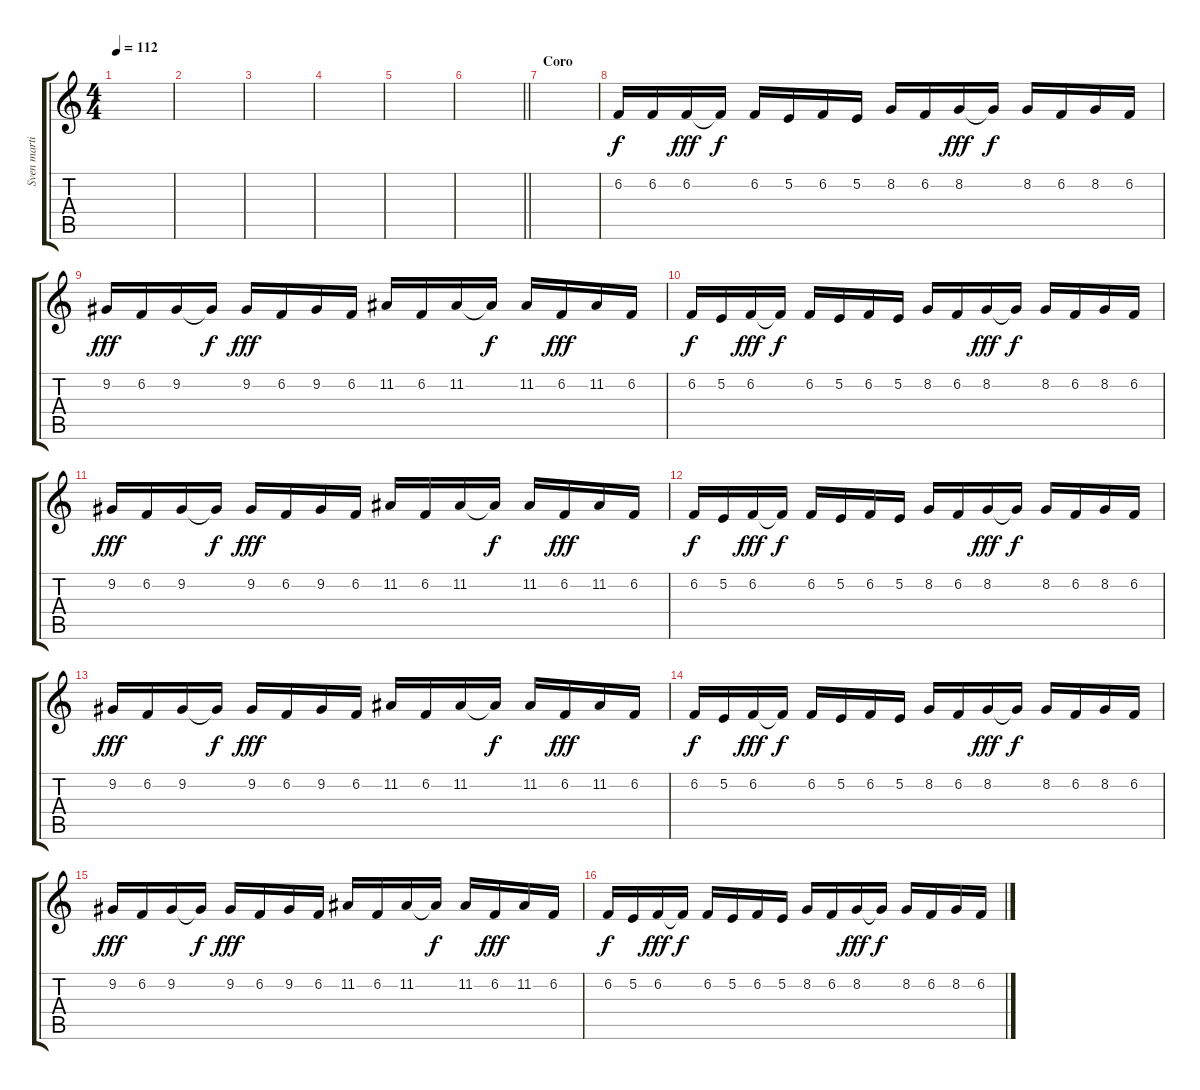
\track ("Sven martin (left hand)" "Sven marti") {instrument panflute}
\staff {score tabs}
\tuning (E4 B3 G3 D3 A2 E2) {hide}
\ts (4 4)
\tempo 112
\clef g2
\ks c
|
|
|
|
|
\barLineRight lightlight
|
\section ("" "Coro")
|
6.2.16{dy f} 6.2.16 6.2.16{dy fff} 6.2{t}.16{dy f} 6.2.16 5.2.16 6.2.16 5.2.16 8.2.16 6.2.16 8.2.16{dy fff} 8.2{t}.16{dy f} 8.2.16 6.2.16 8.2.16 6.2.16 |
9.2.16{dy fff} 6.2.16 9.2.16 9.2{t}.16{dy f} 9.2.16{dy fff} 6.2.16 9.2.16 6.2.16 11.2.16 6.2.16 11.2.16 11.2{t}.16{dy f} 11.2.16 6.2.16{dy fff} 11.2.16 6.2.16 |
6.2.16{dy f} 5.2.16 6.2.16{dy fff} 6.2{t}.16{dy f} 6.2.16 5.2.16 6.2.16 5.2.16 8.2.16 6.2.16 8.2.16{dy fff} 8.2{t}.16{dy f} 8.2.16 6.2.16 8.2.16 6.2.16 |
9.2.16{dy fff} 6.2.16 9.2.16 9.2{t}.16{dy f} 9.2.16{dy fff} 6.2.16 9.2.16 6.2.16 11.2.16 6.2.16 11.2.16 11.2{t}.16{dy f} 11.2.16 6.2.16{dy fff} 11.2.16 6.2.16 |
6.2.16{dy f} 5.2.16 6.2.16{dy fff} 6.2{t}.16{dy f} 6.2.16 5.2.16 6.2.16 5.2.16 8.2.16 6.2.16 8.2.16{dy fff} 8.2{t}.16{dy f} 8.2.16 6.2.16 8.2.16 6.2.16 |
9.2.16{dy fff} 6.2.16 9.2.16 9.2{t}.16{dy f} 9.2.16{dy fff} 6.2.16 9.2.16 6.2.16 11.2.16 6.2.16 11.2.16 11.2{t}.16{dy f} 11.2.16 6.2.16{dy fff} 11.2.16 6.2.16 |
6.2.16{dy f} 5.2.16 6.2.16{dy fff} 6.2{t}.16{dy f} 6.2.16 5.2.16 6.2.16 5.2.16 8.2.16 6.2.16 8.2.16{dy fff} 8.2{t}.16{dy f} 8.2.16 6.2.16 8.2.16 6.2.16 |
9.2.16{dy fff} 6.2.16 9.2.16 9.2{t}.16{dy f} 9.2.16{dy fff} 6.2.16 9.2.16 6.2.16 11.2.16 6.2.16 11.2.16 11.2{t}.16{dy f} 11.2.16 6.2.16{dy fff} 11.2.16 6.2.16 |
6.2.16{dy f} 5.2.16 6.2.16{dy fff} 6.2{t}.16{dy f} 6.2.16 5.2.16 6.2.16 5.2.16 8.2.16 6.2.16 8.2.16{dy fff} 8.2{t}.16{dy f} 8.2.16 6.2.16 8.2.16 6.2.16
